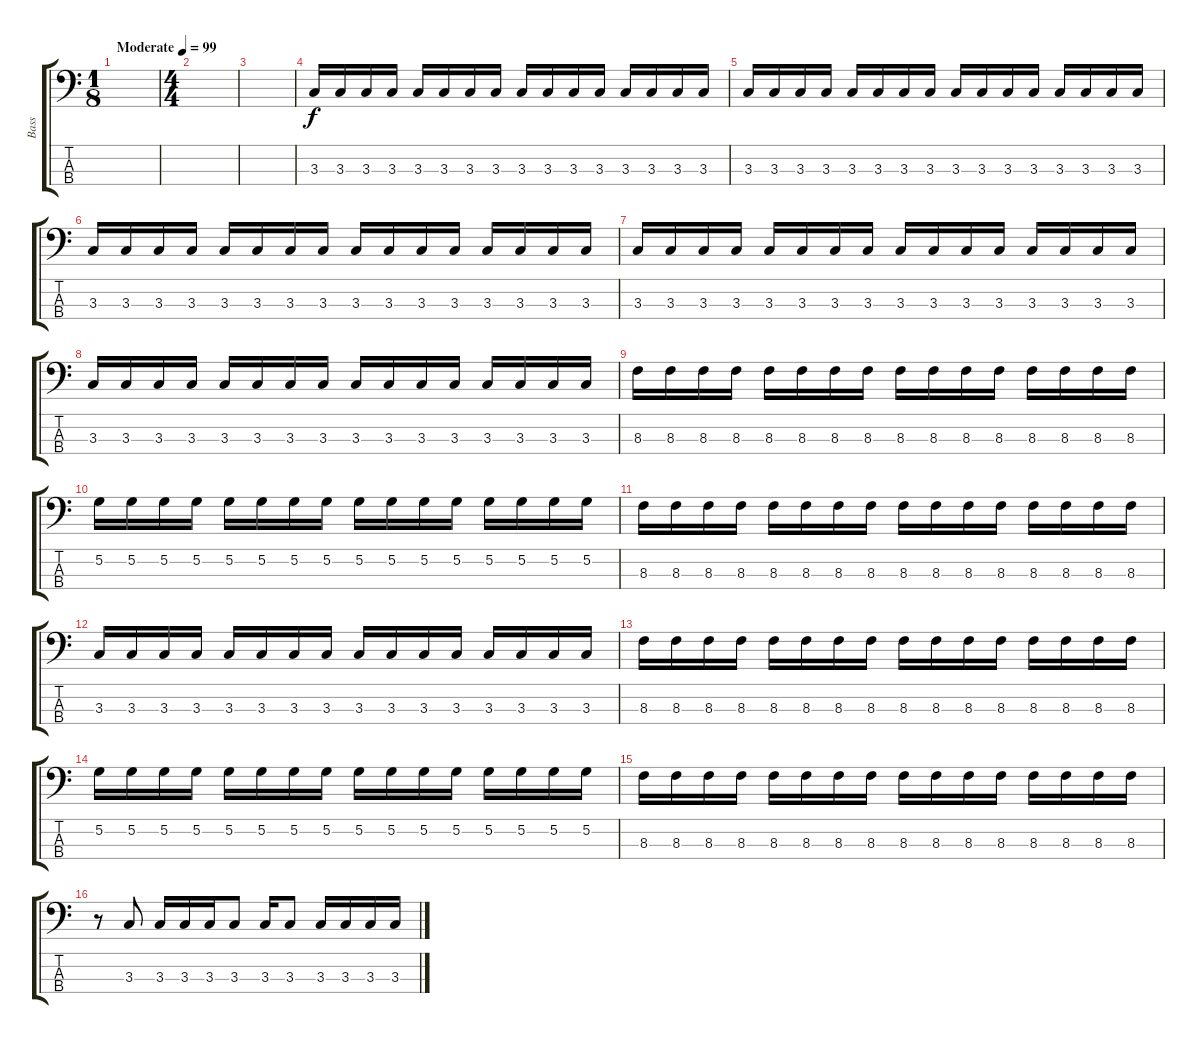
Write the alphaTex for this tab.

\track ("Bass" "Bass") {instrument electricbasspick}
\staff {score tabs}
\tuning (G2 D2 A1 E1) {hide}
\ts (1 8)
\tempo (99 "Moderate")
\clef f4
\ks c
|
\ts (4 4)
|
|
3.3.16 3.3.16 3.3.16 3.3.16 3.3.16 3.3.16 3.3.16 3.3.16 3.3.16 3.3.16 3.3.16 3.3.16 3.3.16 3.3.16 3.3.16 3.3.16 |
3.3.16 3.3.16 3.3.16 3.3.16 3.3.16 3.3.16 3.3.16 3.3.16 3.3.16 3.3.16 3.3.16 3.3.16 3.3.16 3.3.16 3.3.16 3.3.16 |
3.3.16 3.3.16 3.3.16 3.3.16 3.3.16 3.3.16 3.3.16 3.3.16 3.3.16 3.3.16 3.3.16 3.3.16 3.3.16 3.3.16 3.3.16 3.3.16 |
3.3.16 3.3.16 3.3.16 3.3.16 3.3.16 3.3.16 3.3.16 3.3.16 3.3.16 3.3.16 3.3.16 3.3.16 3.3.16 3.3.16 3.3.16 3.3.16 |
3.3.16 3.3.16 3.3.16 3.3.16 3.3.16 3.3.16 3.3.16 3.3.16 3.3.16 3.3.16 3.3.16 3.3.16 3.3.16 3.3.16 3.3.16 3.3.16 |
8.3.16 8.3.16 8.3.16 8.3.16 8.3.16 8.3.16 8.3.16 8.3.16 8.3.16 8.3.16 8.3.16 8.3.16 8.3.16 8.3.16 8.3.16 8.3.16 |
5.2.16 5.2.16 5.2.16 5.2.16 5.2.16 5.2.16 5.2.16 5.2.16 5.2.16 5.2.16 5.2.16 5.2.16 5.2.16 5.2.16 5.2.16 5.2.16 |
8.3.16 8.3.16 8.3.16 8.3.16 8.3.16 8.3.16 8.3.16 8.3.16 8.3.16 8.3.16 8.3.16 8.3.16 8.3.16 8.3.16 8.3.16 8.3.16 |
3.3.16 3.3.16 3.3.16 3.3.16 3.3.16 3.3.16 3.3.16 3.3.16 3.3.16 3.3.16 3.3.16 3.3.16 3.3.16 3.3.16 3.3.16 3.3.16 |
8.3.16 8.3.16 8.3.16 8.3.16 8.3.16 8.3.16 8.3.16 8.3.16 8.3.16 8.3.16 8.3.16 8.3.16 8.3.16 8.3.16 8.3.16 8.3.16 |
5.2.16 5.2.16 5.2.16 5.2.16 5.2.16 5.2.16 5.2.16 5.2.16 5.2.16 5.2.16 5.2.16 5.2.16 5.2.16 5.2.16 5.2.16 5.2.16 |
8.3.16 8.3.16 8.3.16 8.3.16 8.3.16 8.3.16 8.3.16 8.3.16 8.3.16 8.3.16 8.3.16 8.3.16 8.3.16 8.3.16 8.3.16 8.3.16 |
r.8 3.3.8 3.3.16 3.3.16 3.3.16 3.3.8 3.3.16 3.3.8 3.3.16 3.3.16 3.3.16 3.3.16
